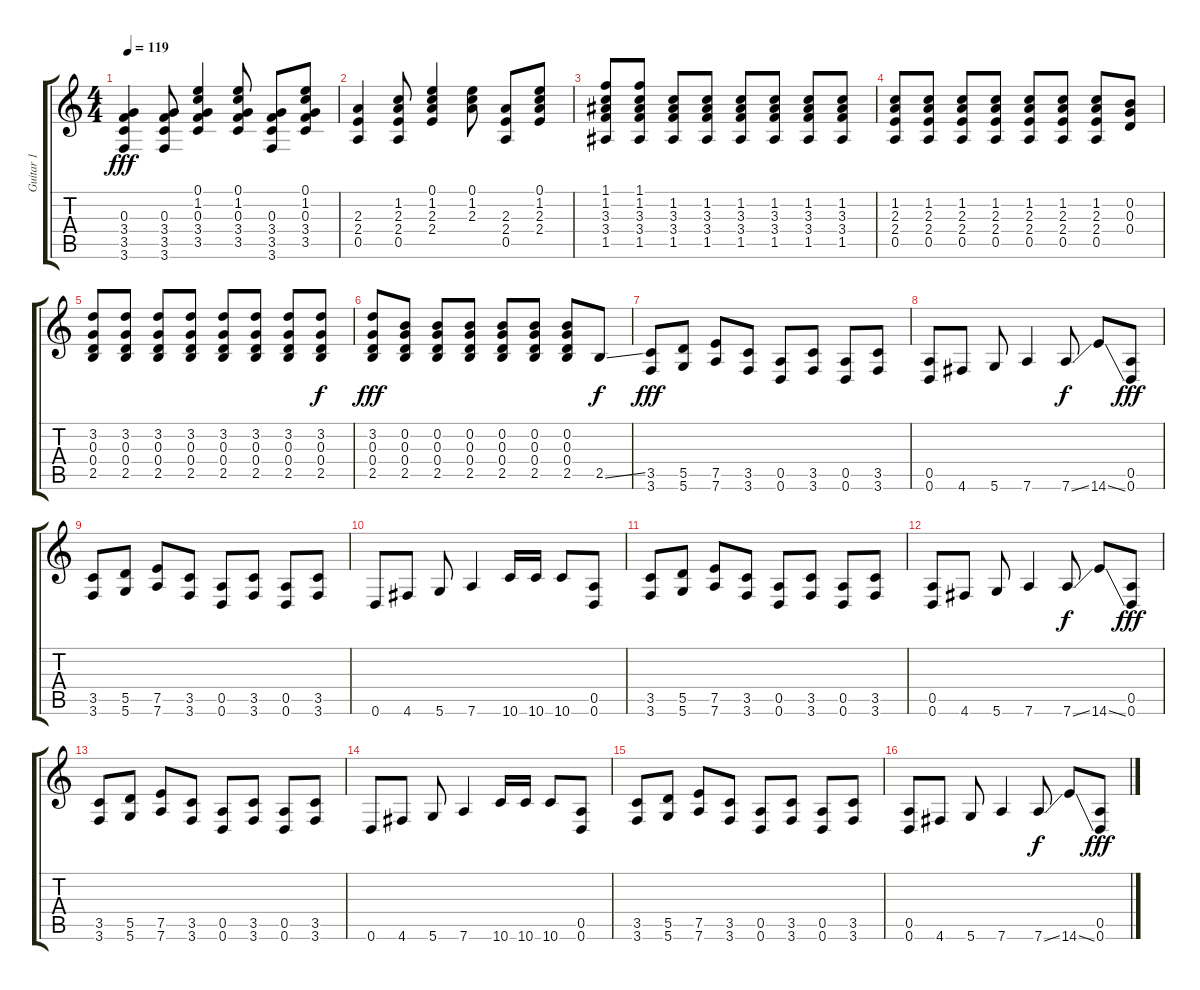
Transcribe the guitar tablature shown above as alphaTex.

\track ("Guitar 1" "Guitar 1") {instrument distortionguitar}
\staff {score tabs}
\tuning (E4 B3 G3 D3 A2 D2) {hide}
\ts (4 4)
\tempo 119
\clef g2
\ks c
(0.3 3.4 3.5 3.6).4{dy fff} (0.3 3.4 3.5 3.6).8 (0.1 1.2 0.3 3.4 3.5).4 (0.1 1.2 0.3 3.4 3.5).8 (0.3 3.4 3.5 3.6).8 (0.1 1.2 0.3 3.4 3.5).8 |
(2.3 2.4 0.5).4 (1.2 2.3 2.4 0.5).8 (0.1 1.2 2.3 2.4).4 (0.1 1.2 2.3).8 (2.3 2.4 0.5).8 (0.1 1.2 2.3 2.4).8 |
(1.1 1.2 3.3 3.4 1.5).8 (1.1 1.2 3.3 3.4 1.5).8 (1.2 3.3 3.4 1.5).8 (1.2 3.3 3.4 1.5).8 (1.2 3.3 3.4 1.5).8 (1.2 3.3 3.4 1.5).8 (1.2 3.3 3.4 1.5).8 (1.2 3.3 3.4 1.5).8 |
(1.2 2.3 2.4 0.5).8 (1.2 2.3 2.4 0.5).8 (1.2 2.3 2.4 0.5).8 (1.2 2.3 2.4 0.5).8 (1.2 2.3 2.4 0.5).8 (1.2 2.3 2.4 0.5).8 (1.2 2.3 2.4 0.5).8 (0.2 0.3 0.4).8 |
(3.2 0.3 0.4 2.5).8 (3.2 0.3 0.4 2.5).8 (3.2 0.3 0.4 2.5).8 (3.2 0.3 0.4 2.5).8 (3.2 0.3 0.4 2.5).8 (3.2 0.3 0.4 2.5).8 (3.2 0.3 0.4 2.5).8 (3.2 0.3 0.4 2.5).8{dy f} |
(3.2 0.3 0.4 2.5).8{dy fff} (0.2 0.3 0.4 2.5).8 (0.2 0.3 0.4 2.5).8 (0.2 0.3 0.4 2.5).8 (0.2 0.3 0.4 2.5).8 (0.2 0.3 0.4 2.5).8 (0.2 0.3 0.4 2.5).8 2.5{ss}.8{dy f} |
(3.5 3.6).8{dy fff} (5.5 5.6).8 (7.5 7.6).8 (3.5 3.6).8 (0.5 0.6).8 (3.5 3.6).8 (0.5 0.6).8 (3.5 3.6).8 |
(0.5 0.6).8 4.6.8 5.6.8 7.6.4 7.6{ss}.8{dy f} 14.6{ss}.8 (0.5 0.6).8{dy fff} |
(3.5 3.6).8 (5.5 5.6).8 (7.5 7.6).8 (3.5 3.6).8 (0.5 0.6).8 (3.5 3.6).8 (0.5 0.6).8 (3.5 3.6).8 |
0.6.8 4.6.8 5.6.8 7.6.4 10.6.16 10.6.16 10.6.8 (0.5 0.6).8 |
(3.5 3.6).8 (5.5 5.6).8 (7.5 7.6).8 (3.5 3.6).8 (0.5 0.6).8 (3.5 3.6).8 (0.5 0.6).8 (3.5 3.6).8 |
(0.5 0.6).8 4.6.8 5.6.8 7.6.4 7.6{ss}.8{dy f} 14.6{ss}.8 (0.5 0.6).8{dy fff} |
(3.5 3.6).8 (5.5 5.6).8 (7.5 7.6).8 (3.5 3.6).8 (0.5 0.6).8 (3.5 3.6).8 (0.5 0.6).8 (3.5 3.6).8 |
0.6.8 4.6.8 5.6.8 7.6.4 10.6.16 10.6.16 10.6.8 (0.5 0.6).8 |
(3.5 3.6).8 (5.5 5.6).8 (7.5 7.6).8 (3.5 3.6).8 (0.5 0.6).8 (3.5 3.6).8 (0.5 0.6).8 (3.5 3.6).8 |
(0.5 0.6).8 4.6.8 5.6.8 7.6.4 7.6{ss}.8{dy f} 14.6{ss}.8 (0.5 0.6).8{dy fff}
